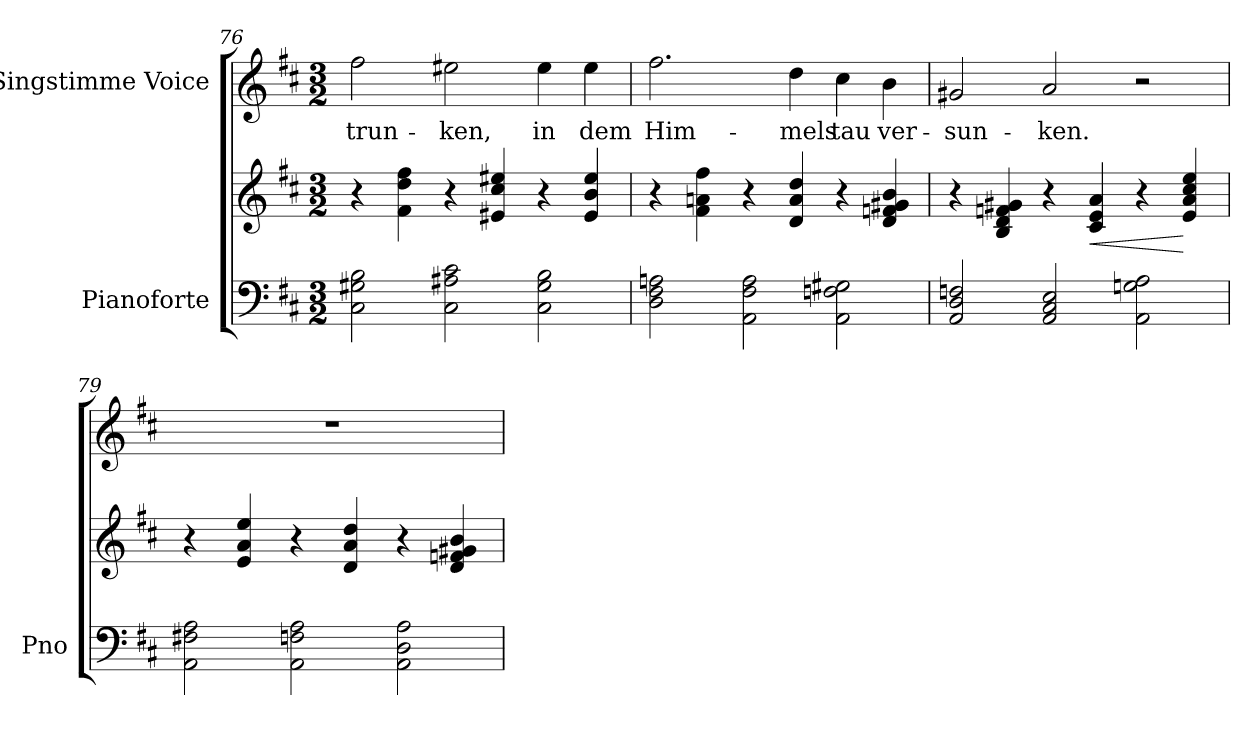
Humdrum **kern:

**kern	**kern	**dynam	**kern	**text
*part2	*part2	*part2	*part1	*part1
*staff3	*staff2	*staff2/3	*staff1	*staff1
*I"Pianoforte	*	*	*I"Singstimme Voice	*
*I'Pno	*	*	*	*
*clefF4	*clefG2	*	*clefG2	*
*k[f#c#]	*k[f#c#]	*	*k[f#c#]	*
*M3/2	*M3/2	*	*M3/2	*
=76	=76	=76	=76	=76
!	!	!	!	!LO:LY:b
2C#\ 2G#X\ 2B\	4r	.	2ff#\	-trun-
.	4f#\ 4dd\ 4ff#\	.	.	.
!	!	!	!	!LO:LY:b
2C#\ 2A#X\ 2c#\	4r	.	2ee#X\	-ken,
.	4e#X/ 4cc#/ 4ee#X/	.	.	.
!	!	!	!	!LO:LY:b
2C#\ 2G#\ 2B\	4r	.	4ee#\	in
!	!	!	!	!LO:LY:b
.	4e#/ 4b/ 4ee#/	.	4ee#\	dem
=77	=77	=77	=77	=77
!	!	!	!	!LO:LY:b
2D\ 2F#\ 2An\	4r	.	2.ff#\	Him-
.	4f#\ 4an\ 4ff#\	.	.	.
2AA\ 2F#\ 2A\	4r	.	.	.
!	!	!	!	!LO:LY:b
.	4d/ 4a/ 4dd/	.	4dd\	-mels-
!	!	!	!	!LO:LY:b
2AA\ 2Fn\ 2G#X\	4r	.	4cc#\	-tau
!	!	!	!	!LO:LY:b
.	4d/ 4fn/ 4g#X/ 4b/	.	4b\	ver-
=78	=78	=78	=78	=78
!	!	!	!	!LO:LY:b
2AA/ 2D/ 2Fn/	4r	.	2g#X/	-sun-
.	4B/ 4d/ 4fn/ 4g#X/	.	.	.
!	!	!	!	!LO:LY:b
2AA/ 2C#/ 2E/	4r	.	2a/	-ken.
!	!	!LO:HP:b	!	!
.	4c#/ 4e/ 4a/	<	.	.
2AA\ 2Gn\ 2A\	4r	.	2r	.
.	4e/ 4a/ 4cc#/ 4ee/	[	.	.
!!LO:LB:g=z
=79	=79	=79	=79	=79
2AA\ 2F#X\ 2A\	4r	.	1.r	.
.	4e/ 4a/ 4ee/	.	.	.
2AA\ 2Fn\ 2A\	4r	.	.	.
.	4d/ 4a/ 4dd/	.	.	.
2AA\ 2D\ 2A\	4r	.	.	.
.	4d/ 4fn/ 4g#X/ 4b/	.	.	.
=	=	=	=	=
*-	*-	*-	*-	*-
